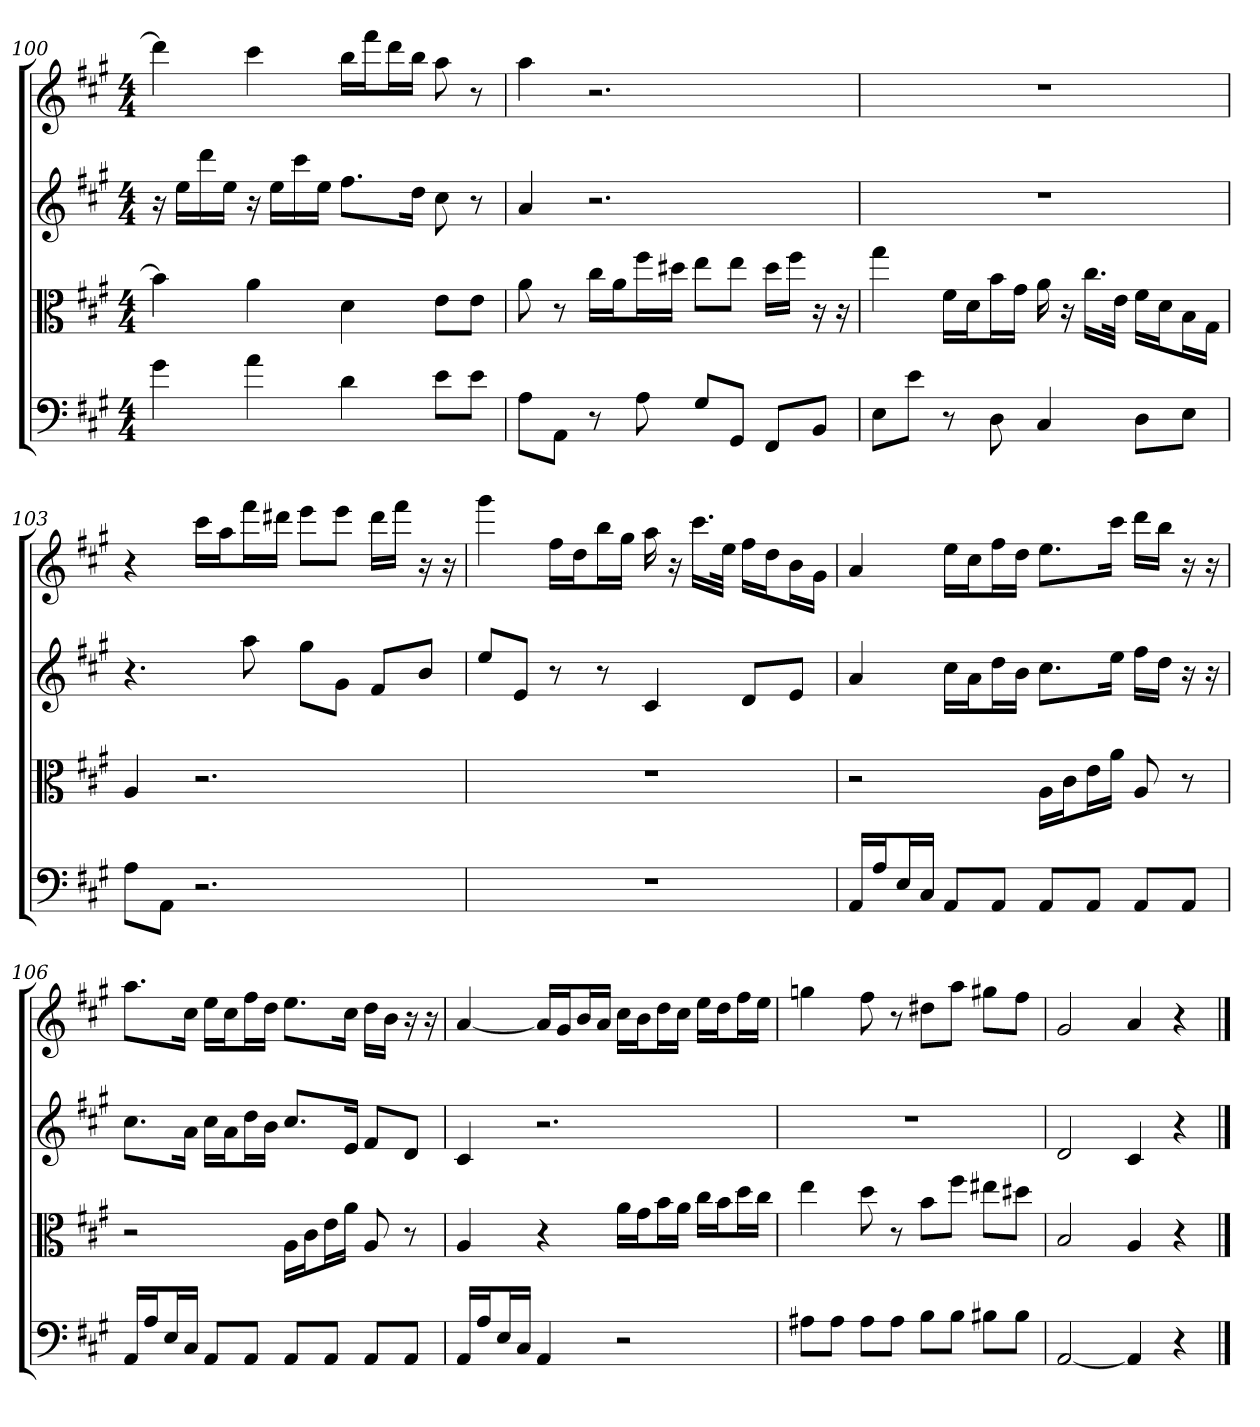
**kern	**kern	**kern	**kern
*part4	*part3	*part2	*part1
*staff4	*staff3	*staff2	*staff1
*clefF4	*clefC3	*clefG2	*clefG2
*k[f#c#g#]	*k[f#c#g#]	*k[f#c#g#]	*k[f#c#g#]
*A:	*A:	*A:	*A:
*M4/4	*M4/4	*M4/4	*M4/4
=100	=100	=100	=100
4g#	4b]	16r	4ddd]
.	.	16ee\LL	.
.	.	16ddd\	.
.	.	16ee\JJ	.
4a	4a	16r	4ccc#
.	.	16ee\LL	.
.	.	16ccc#\	.
.	.	16ee\JJ	.
4d	4d	8.ff#\L	16bb\LL
.	.	.	16fff#\J
.	.	.	16ddd\L
.	.	16dd\Jk	16bb\JJ
8e\L	8e\L	8cc#	8aa
8e\J	8e\J	8r	8r
=101	=101	=101	=101
8A\L	8a	4a	4aa
8AA\J	8r	.	.
8r	16cc#\LL	2.r	2.r
.	16a\J	.	.
8A	16ff#\L	.	.
.	16dd#X\JJ	.	.
8G#/L	8ee\L	.	.
8GG#/J	8ee\J	.	.
8FF#/L	16dd#\LL	.	.
.	16ff#\JJ	.	.
8BB/J	16r	.	.
.	16r	.	.
=102	=102	=102	=102
8E\L	4gg#	1r	1r
8e\J	.	.	.
8r	16f#\LL	.	.
.	16d\J	.	.
8D	16b\L	.	.
.	16g#\JJ	.	.
4C#	16a	.	.
.	16r	.	.
.	16.cc#\LL	.	.
.	32e\JJk	.	.
8D\L	16f#\LL	.	.
.	16d\J	.	.
8E\J	16B\L	.	.
.	16G#\JJ	.	.
=103	=103	=103	=103
8A\L	4A	4.r	4r
8AA\J	.	.	.
2.r	2.r	.	16ccc#\LL
.	.	.	16aa\J
.	.	8aa	16fff#\L
.	.	.	16ddd#X\JJ
.	.	8gg#\L	8eee\L
.	.	8g#\J	8eee\J
.	.	8f#/L	16ddd#\LL
.	.	.	16fff#\JJ
.	.	8b/J	16r
.	.	.	16r
=104	=104	=104	=104
1r	1r	8ee/L	4ggg#
.	.	8e/J	.
.	.	8r	16ff#\LL
.	.	.	16dd\J
.	.	8r	16bb\L
.	.	.	16gg#\JJ
.	.	4c#	16aa
.	.	.	16r
.	.	.	16.ccc#\LL
.	.	.	32ee\JJk
.	.	8d/L	16ff#\LL
.	.	.	16dd\J
.	.	8e/J	16b\L
.	.	.	16g#\JJ
=105	=105	=105	=105
16AA/LL	2r	4a	4a
16A/J	.	.	.
16E/L	.	.	.
16C#/JJ	.	.	.
8AA/L	.	16cc#\LL	16ee\LL
.	.	16a\J	16cc#\J
8AA/J	.	16dd\L	16ff#\L
.	.	16b\JJ	16dd\JJ
8AA/L	16A\LL	8.cc#\L	8.ee\L
.	16c#\J	.	.
8AA/J	16e\L	.	.
.	16a\JJ	16ee\Jk	16ccc#\Jk
8AA/L	8A	16ff#\LL	16ddd\LL
.	.	16dd\JJ	16bb\JJ
8AA/J	8r	16r	16r
.	.	16r	16r
=106	=106	=106	=106
16AA/LL	2r	8.cc#\L	8.aa\L
16A/J	.	.	.
16E/L	.	.	.
16C#/JJ	.	16a\Jk	16cc#\Jk
8AA/L	.	16cc#\LL	16ee\LL
.	.	16a\J	16cc#\J
8AA/J	.	16dd\L	16ff#\L
.	.	16b\JJ	16dd\JJ
8AA/L	16A\LL	8.cc#/L	8.ee\L
.	16c#\J	.	.
8AA/J	16e\L	.	.
.	16a\JJ	16e/Jk	16cc#\Jk
8AA/L	8A	8f#/L	16dd\LL
.	.	.	16b\JJ
8AA/J	8r	8d/J	16r
.	.	.	16r
=107	=107	=107	=107
16AA/LL	4A	4c#	[4a
16A/J	.	.	.
16E/L	.	.	.
16C#/JJ	.	.	.
4AA	4r	2.r	16a/LL]
.	.	.	16g#/J
.	.	.	16b/L
.	.	.	16a/JJ
2r	16a\LL	.	16cc#\LL
.	16g#\J	.	16b\J
.	16b\L	.	16dd\L
.	16a\JJ	.	16cc#\JJ
.	16cc#\LL	.	16ee\LL
.	16b\J	.	16dd\J
.	16dd\L	.	16ff#\L
.	16cc#\JJ	.	16ee\JJ
=108	=108	=108	=108
8A#X\L	4ee	1r	4ggn
8A#\J	.	.	.
8A#\L	8dd	.	8ff#
8A#\J	8r	.	8r
8B\L	8b\L	.	8dd#X\L
8B\J	8ff#\J	.	8aa\J
8B#X\L	8ee#X\L	.	8gg#X\L
8B#\J	8dd#X\J	.	8ff#\J
=109	=109	=109	=109
[2AA	2B	2d	2g#
4AA]	4A	4c#	4a
4r	4r	4r	4r
==	==	==	==
*-	*-	*-	*-
